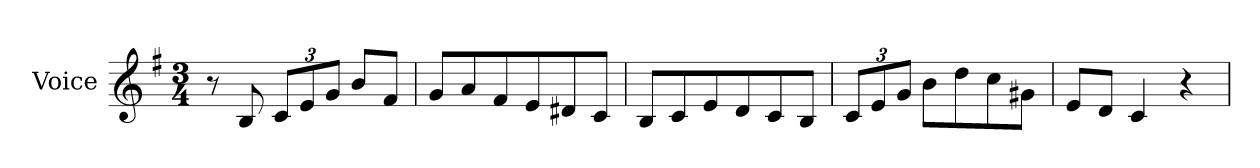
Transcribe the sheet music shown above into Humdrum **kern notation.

**kern
*part1
*staff1
*I"Voice
*I'Voice
*clefG2
*k[f#]
*M3/4
=1
8r
8B/
12c/L
12e/
12g/J
8b/L
8f#/J
=2
8g/L
8a/
8f#/
8e/
8d#X/
8c/J
=3
8B/L
8c/
8e/
8d/
8c/
8B/J
=4
12c/L
12e/
12g/J
8b\L
8dd\
8cc\
8g#X\J
=5
8e/L
8d/J
4c/
4r
=
*-
